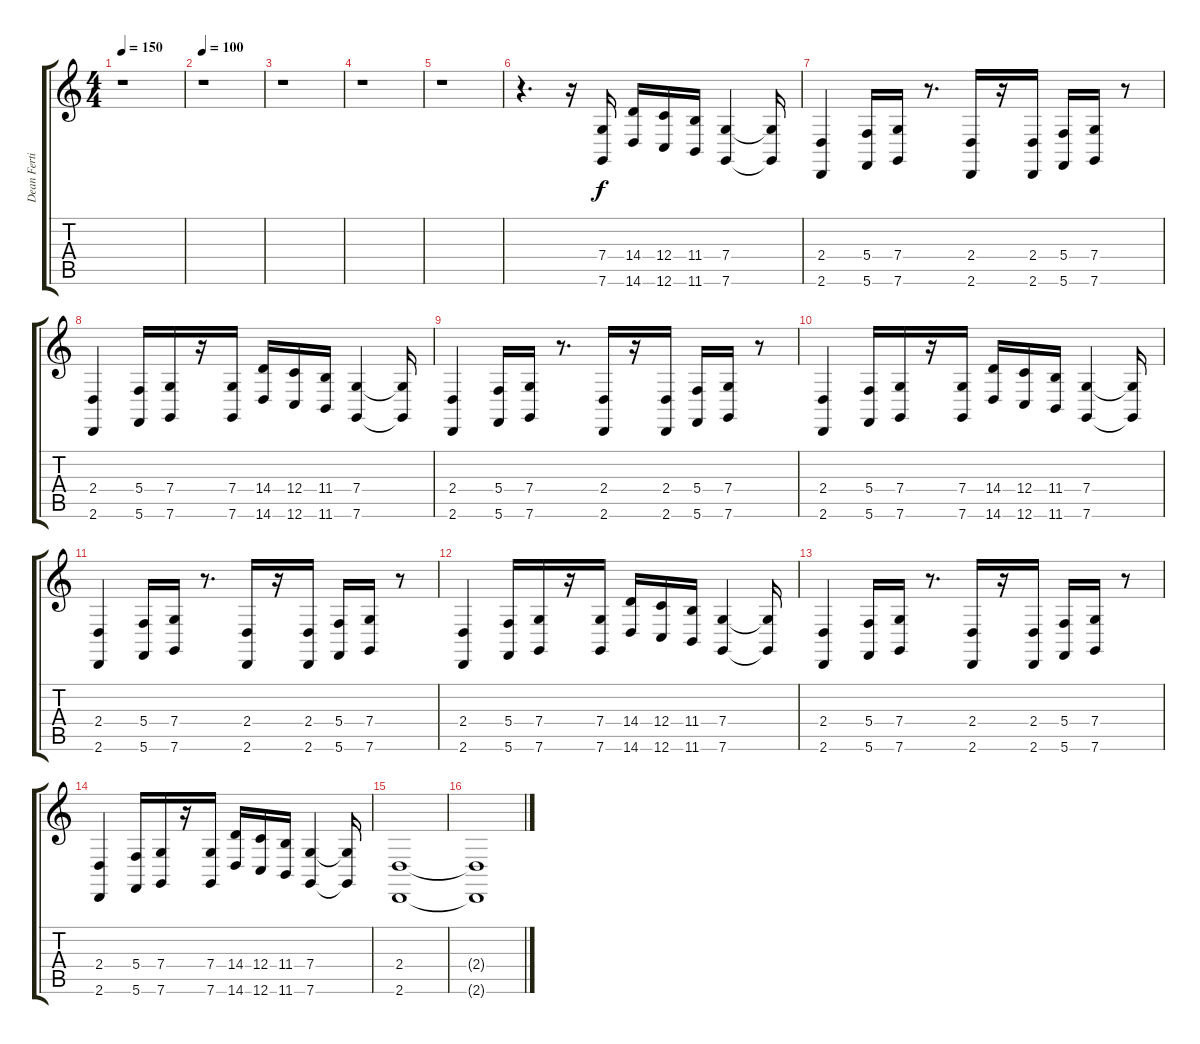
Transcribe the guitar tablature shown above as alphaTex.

\track ("Dean Fertita (Synth)" "Dean Ferti") {instrument lead2sawtooth}
\staff {score tabs}
\tuning (D4 A3 F3 C3 G2 C2) {hide}
\ts (4 4)
\tempo 150
\clef g2
\ks c
r.1{dy f} |
\tempo 100
r.1 |
r.1 |
r.1 |
r.1 |
r.4{d} r.16 (7.4 7.6).16 (14.4 14.6).16 (12.4 12.6).16 (11.4 11.6).16 (7.4 7.6).4 (7.4{t} 7.6{t}).16 |
(2.4 2.6).4 (5.4 5.6).16 (7.4 7.6).16 r.8{d} (2.4 2.6).16 r.16 (2.4 2.6).16 (5.4 5.6).16 (7.4 7.6).16 r.8 |
(2.4 2.6).4 (5.4 5.6).16 (7.4 7.6).16 r.16 (7.4 7.6).16 (14.4 14.6).16 (12.4 12.6).16 (11.4 11.6).16 (7.4 7.6).4 (7.4{t} 7.6{t}).16 |
(2.4 2.6).4 (5.4 5.6).16 (7.4 7.6).16 r.8{d} (2.4 2.6).16 r.16 (2.4 2.6).16 (5.4 5.6).16 (7.4 7.6).16 r.8 |
(2.4 2.6).4 (5.4 5.6).16 (7.4 7.6).16 r.16 (7.4 7.6).16 (14.4 14.6).16 (12.4 12.6).16 (11.4 11.6).16 (7.4 7.6).4 (7.4{t} 7.6{t}).16 |
(2.4 2.6).4 (5.4 5.6).16 (7.4 7.6).16 r.8{d} (2.4 2.6).16 r.16 (2.4 2.6).16 (5.4 5.6).16 (7.4 7.6).16 r.8 |
(2.4 2.6).4 (5.4 5.6).16 (7.4 7.6).16 r.16 (7.4 7.6).16 (14.4 14.6).16 (12.4 12.6).16 (11.4 11.6).16 (7.4 7.6).4 (7.4{t} 7.6{t}).16 |
(2.4 2.6).4 (5.4 5.6).16 (7.4 7.6).16 r.8{d} (2.4 2.6).16 r.16 (2.4 2.6).16 (5.4 5.6).16 (7.4 7.6).16 r.8 |
(2.4 2.6).4 (5.4 5.6).16 (7.4 7.6).16 r.16 (7.4 7.6).16 (14.4 14.6).16 (12.4 12.6).16 (11.4 11.6).16 (7.4 7.6).4 (7.4{t} 7.6{t}).16 |
(2.4 2.6).1 |
(2.4{t} 2.6{t}).1
